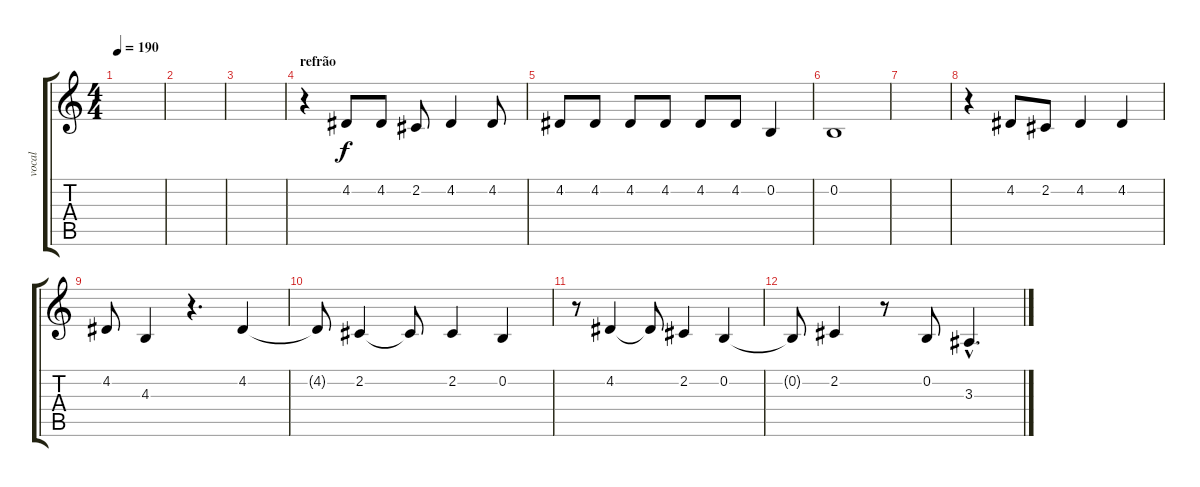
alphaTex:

\track ("vocal" "vocal") {instrument acousticgrandpiano}
\staff {score tabs}
\tuning (E4 B3 G3 D3 A2 E2) {hide}
\ts (4 4)
\tempo 190
\clef g2
\ks c
|
|
|
\section ("" "refrão")
r.4 4.2.8 4.2.8 2.2.8 4.2.4 4.2.8 |
4.2.8 4.2.8 4.2.8 4.2.8 4.2.8 4.2.8 0.2.4 |
0.2.1 |
|
r.4 4.2.8 2.2.8 4.2.4 4.2.4 |
4.2.8 4.3.4 r.4{d} 4.2.4 |
4.2{t}.8 2.2.4 2.2{t}.8 2.2.4 0.2.4 |
r.8 4.2.4 4.2{t}.8 2.2.4 0.2.4 |
0.2{t}.8 2.2.4 r.8 0.2.8 3.3{hac}.4{d}
